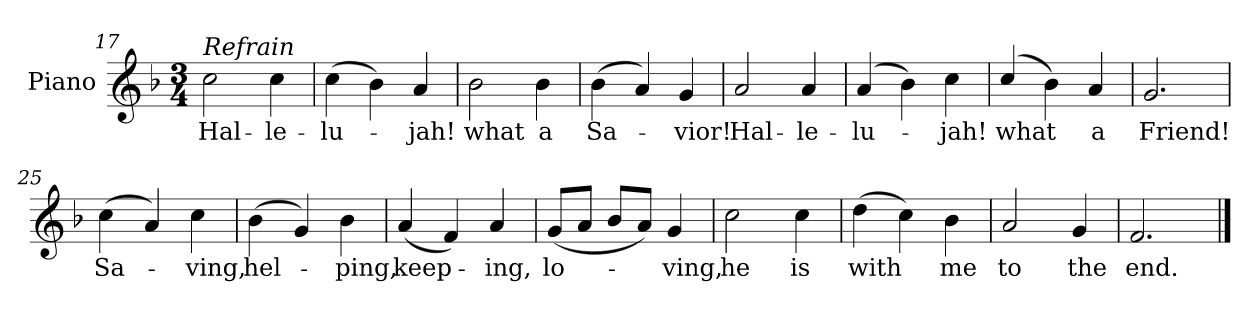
**kern	**text
*part1	*part1
*staff1	*staff1
*I"Piano	*
*I'Pno.	*
!!LO:LB:g=z
*clefG2	*
*k[b-]	*
*F:	*
*M3/4	*
=17	=17
!LO:TX:a:i:t=Refrain	!
!	!LO:LY:b:color=#000000
2cci\	Hal-
!	!LO:LY:b:color=#000000
4cci\	-le-
=18	=18
!	!LO:LY:b:color=#000000
(4cci\	-lu-
4b-i\)	.
!	!LO:LY:b:color=#000000
4ai/	-jah!
=19	=19
!	!LO:LY:b:color=#000000
2b-i\	what
!	!LO:LY:b:color=#000000
4b-i\	a
=20	=20
!	!LO:LY:b:color=#000000
(4b-i\	Sa-
4ai/)	.
!	!LO:LY:b:color=#000000
4gi/	-vior!
=21	=21
!	!LO:LY:b:color=#000000
2ai/	Hal-
!	!LO:LY:b:color=#000000
4ai/	-le-
=22	=22
!	!LO:LY:b:color=#000000
(4ai/	-lu-
4b-i\)	.
!	!LO:LY:b:color=#000000
4cci\	-jah!
!!LO:LB:g=z
=23	=23
!	!LO:LY:b:color=#000000
(4cci/	what
4b-i\)	.
!	!LO:LY:b:color=#000000
4ai/	a
=24	=24
!	!LO:LY:b:color=#000000
2.gi/	Friend!
=25	=25
!	!LO:LY:b:color=#000000
(4cci\	Sa-
4ai/)	.
!	!LO:LY:b:color=#000000
4cci\	-ving,
=26	=26
!	!LO:LY:b:color=#000000
(4b-i\	hel-
4gi/)	.
!	!LO:LY:b:color=#000000
4b-i\	-ping,
=27	=27
!	!LO:LY:b:color=#000000
(4ai/	keep-
4fi/)	.
!	!LO:LY:b:color=#000000
4ai/	-ing,
!!LO:LB:g=z
=28	=28
!	!LO:LY:b:color=#000000
(8gi/L	lo-
8ai/J	.
8b-i/L	.
8ai/J)	.
!	!LO:LY:b:color=#000000
4gi/	-ving,
=29	=29
!	!LO:LY:b:color=#000000
2cci\	he
!	!LO:LY:b:color=#000000
4cci\	is
=30	=30
!	!LO:LY:b:color=#000000
(4ddi\	with
4cci\)	.
!	!LO:LY:b:color=#000000
4b-i\	me
=31	=31
!	!LO:LY:b:color=#000000
2ai/	to
!	!LO:LY:b:color=#000000
4gi/	the
=32	=32
!	!LO:LY:b:color=#000000
2.fi/	end.
==	==
*-	*-
